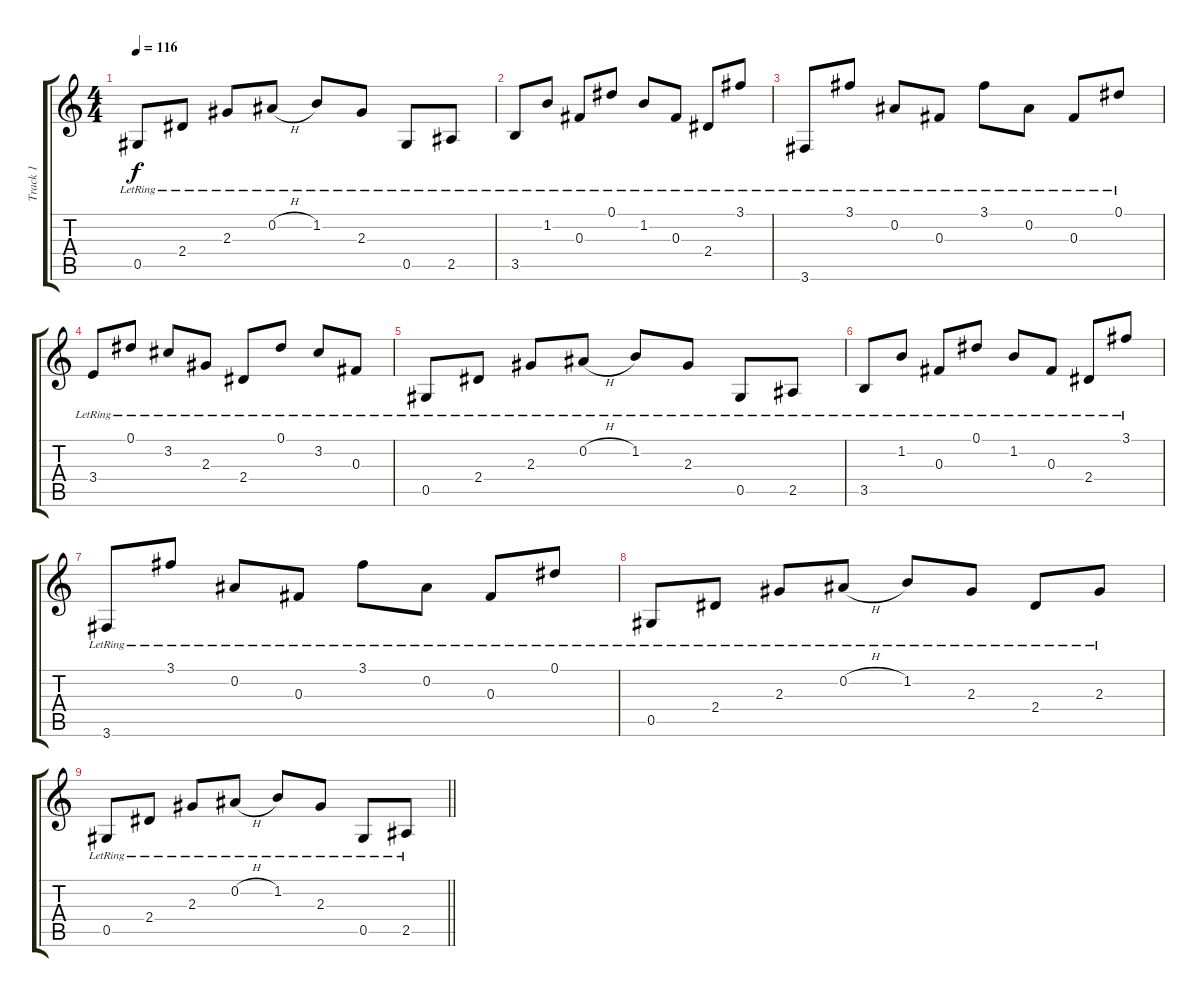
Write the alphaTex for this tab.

\track ("Track 1" "Track 1") {instrument acousticguitarsteel}
\staff {score tabs}
\tuning (Eb4 Bb3 Gb3 Db3 Ab2 Eb2) {hide}
\ts (4 4)
\tempo 116
\clef g2
\ks c
0.5{lr}.8{dy f} 2.4{lr}.8 2.3{lr}.8 0.2{h lr}.8 1.2{lr}.8 2.3{lr}.8 0.5{lr}.8 2.5{lr}.8 |
3.5{lr}.8 1.2{lr}.8 0.3{lr}.8 0.1{lr}.8 1.2{lr}.8 0.3{lr}.8 2.4{lr}.8 3.1{lr}.8 |
3.6{lr}.8 3.1{lr}.8 0.2{lr}.8 0.3{lr}.8 3.1{lr}.8 0.2{lr}.8 0.3{lr}.8 0.1{lr}.8 |
3.4{lr}.8 0.1{lr}.8 3.2{lr}.8 2.3{lr}.8 2.4{lr}.8 0.1{lr}.8 3.2{lr}.8 0.3{lr}.8 |
0.5{lr}.8 2.4{lr}.8 2.3{lr}.8 0.2{h lr}.8 1.2{lr}.8 2.3{lr}.8 0.5{lr}.8 2.5{lr}.8 |
3.5{lr}.8 1.2{lr}.8 0.3{lr}.8 0.1{lr}.8 1.2{lr}.8 0.3{lr}.8 2.4{lr}.8 3.1{lr}.8 |
3.6{lr}.8 3.1{lr}.8 0.2{lr}.8 0.3{lr}.8 3.1{lr}.8 0.2{lr}.8 0.3{lr}.8 0.1{lr}.8 |
0.5{lr}.8 2.4{lr}.8 2.3{lr}.8 0.2{h lr}.8 1.2{lr}.8 2.3{lr}.8 2.4{lr}.8 2.3{lr}.8 |
\barLineRight lightlight
0.5{lr}.8 2.4{lr}.8 2.3{lr}.8 0.2{h lr}.8 1.2{lr}.8 2.3{lr}.8 0.5{lr}.8 2.5{lr}.8
